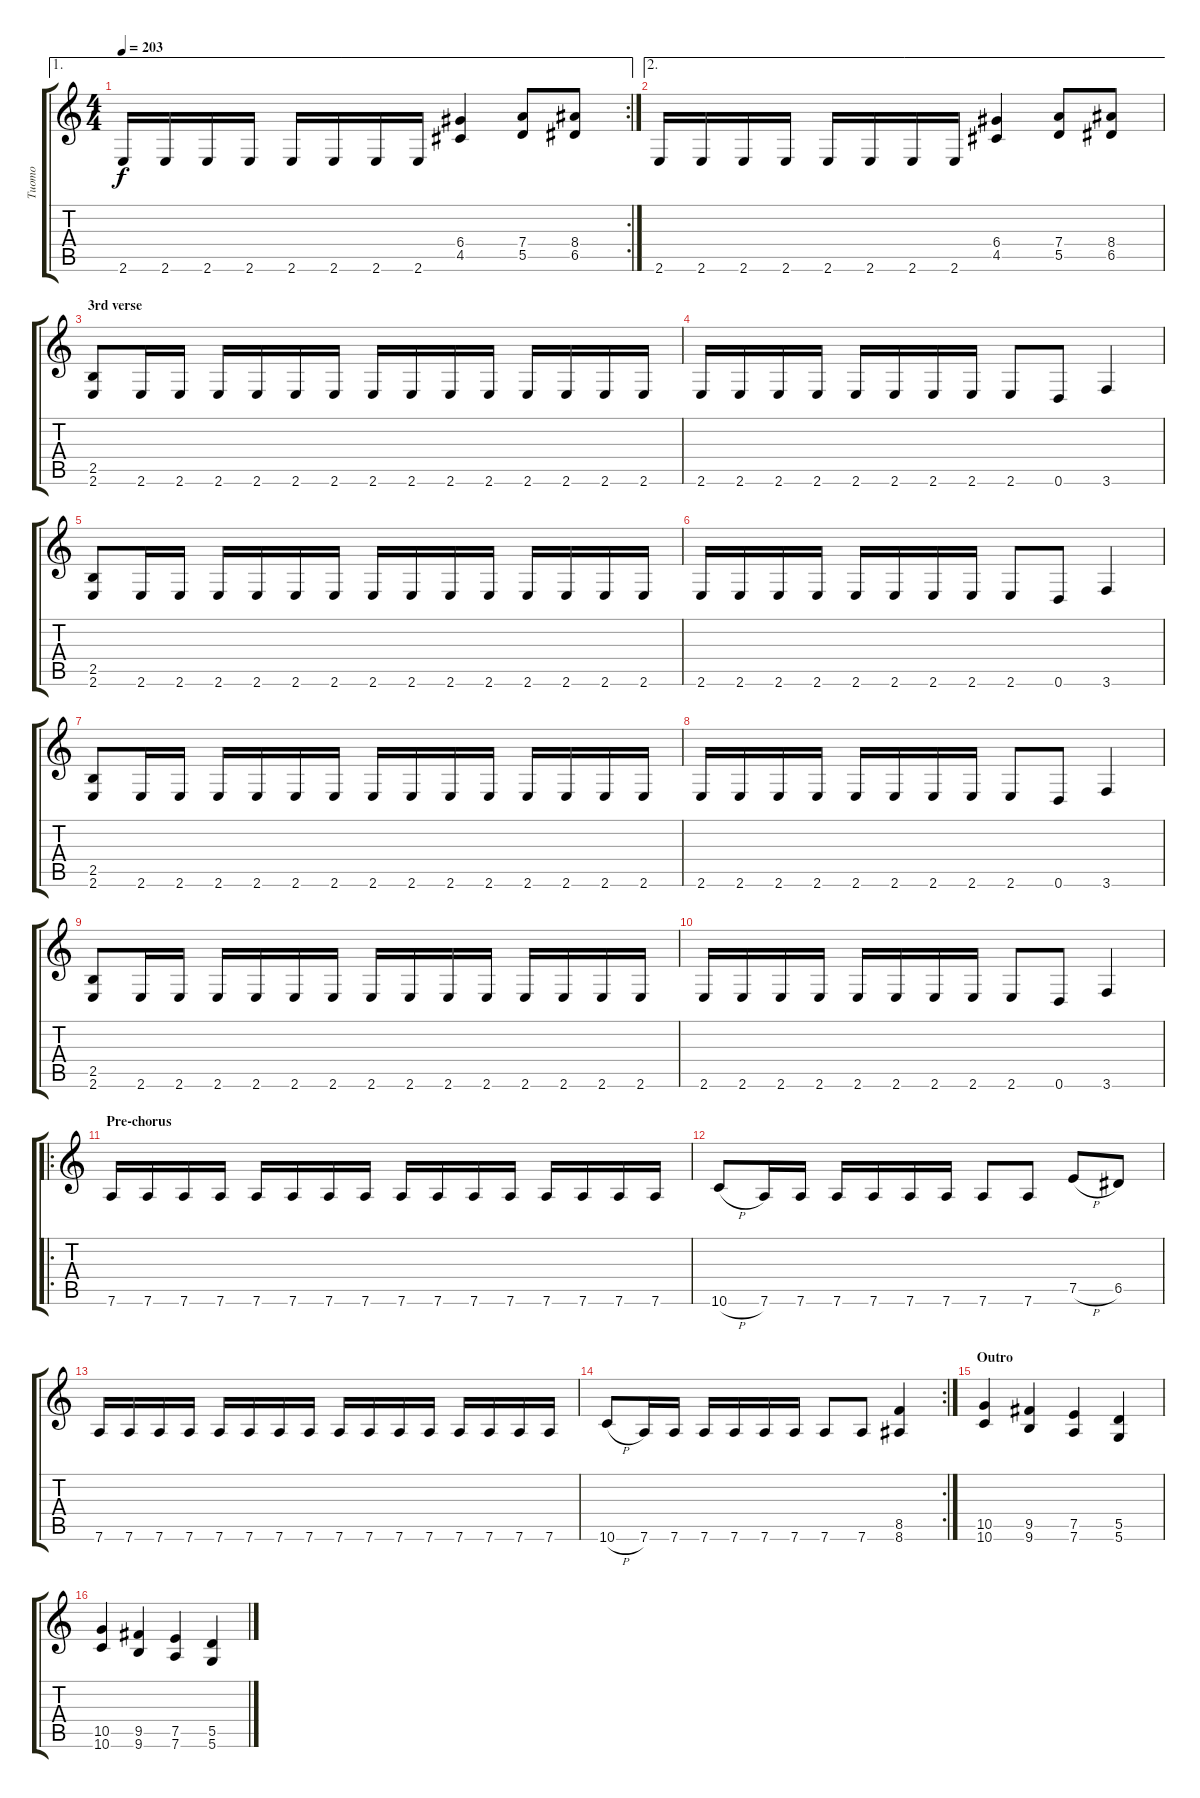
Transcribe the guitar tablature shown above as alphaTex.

\track ("Tuomo" "Tuomo") {instrument distortionguitar}
\staff {score tabs}
\tuning (E4 B3 G3 D3 A2 D2) {hide}
\ae 1
\rc 2
\ts (4 4)
\tempo 203
\clef g2
\ks c
2.6.16{dy f} 2.6.16 2.6.16 2.6.16 2.6.16 2.6.16 2.6.16 2.6.16 (6.4 4.5).4 (7.4 5.5).8 (8.4 6.5).8 |
\ae 2
2.6.16 2.6.16 2.6.16 2.6.16 2.6.16 2.6.16 2.6.16 2.6.16 (6.4 4.5).4 (7.4 5.5).8 (8.4 6.5).8 |
\section ("" "3rd verse")
(2.5 2.6).8 2.6.16 2.6.16 2.6.16 2.6.16 2.6.16 2.6.16 2.6.16 2.6.16 2.6.16 2.6.16 2.6.16 2.6.16 2.6.16 2.6.16 |
2.6.16 2.6.16 2.6.16 2.6.16 2.6.16 2.6.16 2.6.16 2.6.16 2.6.8 0.6.8 3.6.4 |
(2.5 2.6).8 2.6.16 2.6.16 2.6.16 2.6.16 2.6.16 2.6.16 2.6.16 2.6.16 2.6.16 2.6.16 2.6.16 2.6.16 2.6.16 2.6.16 |
2.6.16 2.6.16 2.6.16 2.6.16 2.6.16 2.6.16 2.6.16 2.6.16 2.6.8 0.6.8 3.6.4 |
(2.5 2.6).8 2.6.16 2.6.16 2.6.16 2.6.16 2.6.16 2.6.16 2.6.16 2.6.16 2.6.16 2.6.16 2.6.16 2.6.16 2.6.16 2.6.16 |
2.6.16 2.6.16 2.6.16 2.6.16 2.6.16 2.6.16 2.6.16 2.6.16 2.6.8 0.6.8 3.6.4 |
(2.5 2.6).8 2.6.16 2.6.16 2.6.16 2.6.16 2.6.16 2.6.16 2.6.16 2.6.16 2.6.16 2.6.16 2.6.16 2.6.16 2.6.16 2.6.16 |
2.6.16 2.6.16 2.6.16 2.6.16 2.6.16 2.6.16 2.6.16 2.6.16 2.6.8 0.6.8 3.6.4 |
\ro
\section ("" "Pre-chorus")
7.6.16 7.6.16 7.6.16 7.6.16 7.6.16 7.6.16 7.6.16 7.6.16 7.6.16 7.6.16 7.6.16 7.6.16 7.6.16 7.6.16 7.6.16 7.6.16 |
10.6{h}.8 7.6.16 7.6.16 7.6.16 7.6.16 7.6.16 7.6.16 7.6.8 7.6.8 7.5{h}.8 6.5.8 |
7.6.16 7.6.16 7.6.16 7.6.16 7.6.16 7.6.16 7.6.16 7.6.16 7.6.16 7.6.16 7.6.16 7.6.16 7.6.16 7.6.16 7.6.16 7.6.16 |
\rc 2
10.6{h}.8 7.6.16 7.6.16 7.6.16 7.6.16 7.6.16 7.6.16 7.6.8 7.6.8 (8.5 8.6).4 |
\section ("" "Outro")
(10.5 10.6).4 (9.5 9.6).4 (7.5 7.6).4 (5.5 5.6).4 |
(10.5 10.6).4 (9.5 9.6).4 (7.5 7.6).4 (5.5 5.6).4
